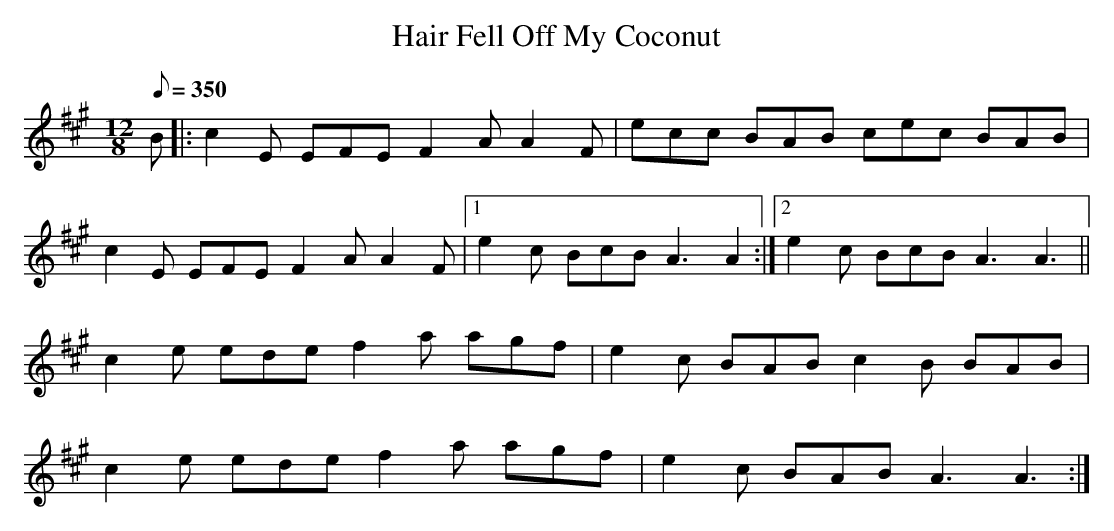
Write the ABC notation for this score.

X:1
T: Hair Fell Off My Coconut
L: 1/8
M: 12/8
Q: 350
K: A
B|: c2E EFE F2A A2F|ecc BAB cec BAB|
c2E EFE F2A A2F|1 e2c BcB A3 A2 :|2\
e2c BcB A3 A3||
c2e ede f2a agf|e2c BAB c2B BAB|
c2e ede f2a agf|e2c BAB A3 A3 :|
